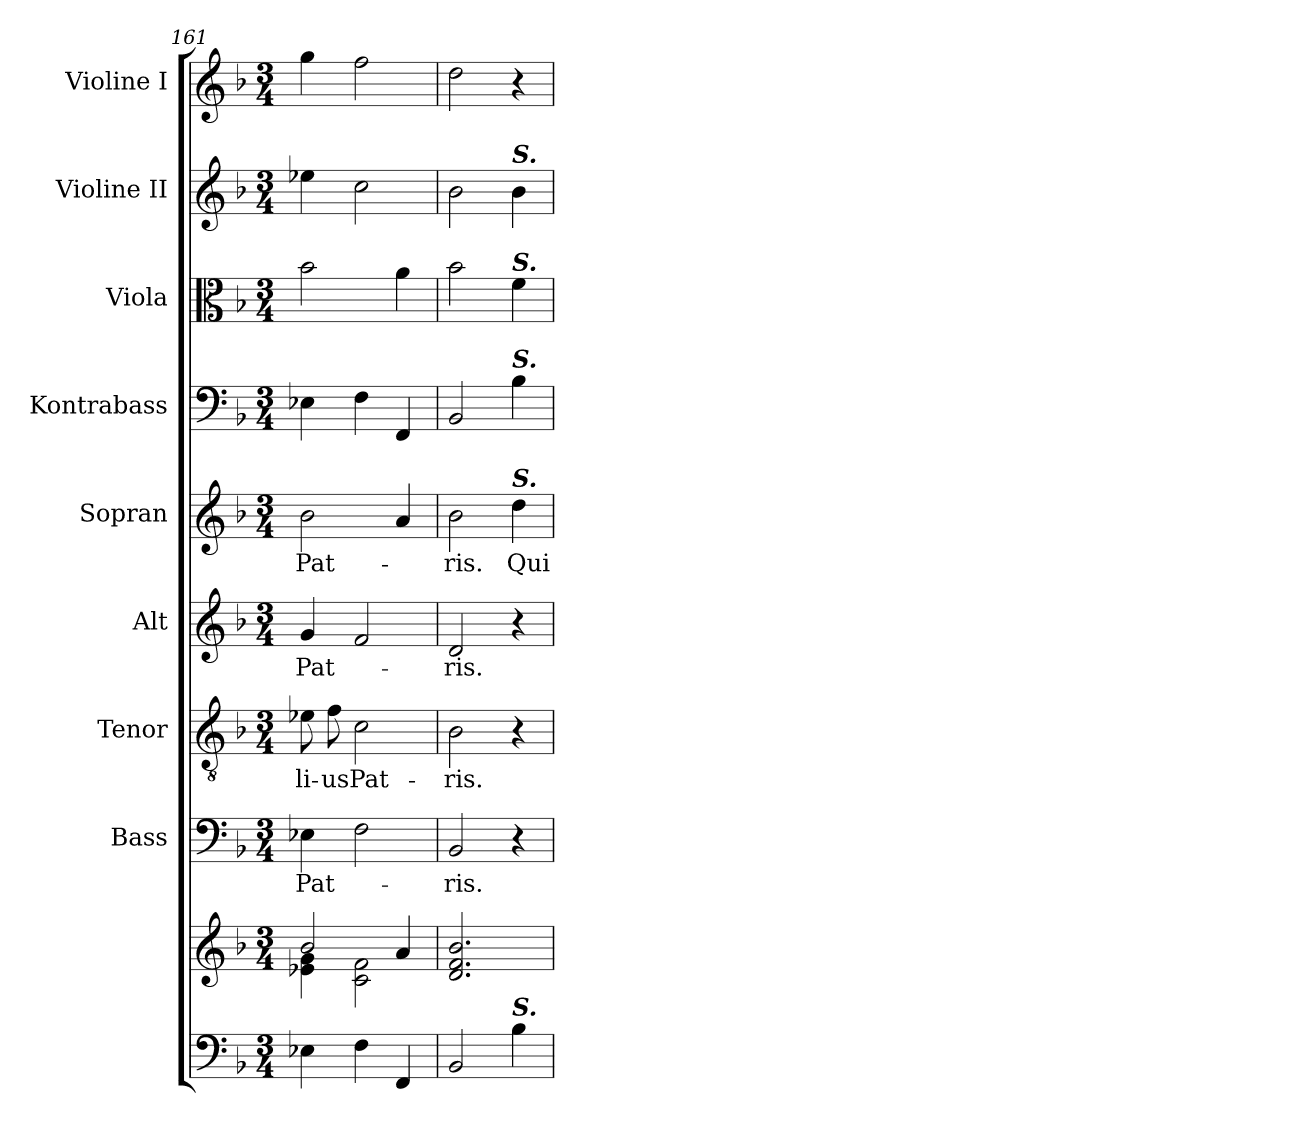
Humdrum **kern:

**kern	**kern	**kern	**text	**kern	**text	**kern	**text	**kern	**text	**kern	**kern	**kern	**kern
*part9	*part9	*part8	*part8	*part7	*part7	*part6	*part6	*part5	*part5	*part4	*part3	*part2	*part1
*staff10	*staff9	*staff8	*staff8	*staff7	*staff7	*staff6	*staff6	*staff5	*staff5	*staff4	*staff3	*staff2	*staff1
*	*	*I"Bass	*	*I"Tenor	*	*I"Alt	*	*I"Sopran	*	*I"Kontrabass	*I"Viola	*I"Violine II	*I"Violine I
*	*	*I'B.	*	*I'T.	*	*I'A.	*	*I'S.	*	*I'Kb.	*I'Vla.	*I'Vl. II	*I'Vl. I
*clefF4	*clefG2	*clefF4	*	*clefGv2	*	*clefG2	*	*clefG2	*	*clefF4	*clefC3	*clefG2	*clefG2
*	*	*	*	*	*	*	*	*	*	*ITrd7c12	*	*	*
*k[b-]	*k[b-]	*k[b-]	*	*k[b-]	*	*k[b-]	*	*k[b-]	*	*k[b-]	*k[b-]	*k[b-]	*k[b-]
*F:	*F:	*F:	*	*F:	*	*F:	*	*F:	*	*F:	*F:	*F:	*F:
*M3/4	*M3/4	*M3/4	*	*M3/4	*	*M3/4	*	*M3/4	*	*M3/4	*M3/4	*M3/4	*M3/4
=161	=161	=161	=161	=161	=161	=161	=161	=161	=161	=161	=161	=161	=161
*	*^	*	*	*	*	*	*	*	*	*	*	*	*
!	!	!	!	!LO:LY:b	!	!LO:LY:b	!	!LO:LY:b	!	!LO:LY:b	!	!	!	!
4E-X\	2b-/	4e-X\ 4g\	4E-X\	Pat-	8e-X\	-li-	4g/	Pat-	2b-\	Pat-	4EE-X\	2b-\	4ee-X\	4gg\
!	!	!	!	!	!	!LO:LY:b	!	!	!	!	!	!	!	!
.	.	.	.	.	8f\	-us	.	.	.	.	.	.	.	.
!	!	!	!	!	!	!LO:LY:b	!	!	!	!	!	!	!	!
4F\	.	2c\ 2f\	2F\	.	2c\	Pat-	2f/	.	.	.	4FF\	.	2cc\	2ff\
4FF/	4a/	.	.	.	.	.	.	.	4a/	.	4FFF/	4a\	.	.
*	*v	*v	*	*	*	*	*	*	*	*	*	*	*	*
=162	=162	=162	=162	=162	=162	=162	=162	=162	=162	=162	=162	=162	=162
!	!	!	!LO:LY:b	!	!LO:LY:b	!	!LO:LY:b	!	!LO:LY:b	!	!	!	!
2BB-/	2.d/ 2.f/ 2.b-/	2BB-/	-ris.	2B-\	-ris.	2d/	-ris.	2b-\	-ris.	2BBB-/	2b-\	2b-\	2dd\
!	!	!	!	!	!	!	!	!	!	!	!	!LO:TX:a:Bi:t=S.	!
!	!	!	!	!	!	!	!	!	!	!	!LO:TX:a:Bi:t=S.	!	!
!	!	!	!	!	!	!	!	!	!	!LO:TX:a:Bi:t=S.	!	!	!
!	!	!	!	!	!	!	!	!LO:TX:a:Bi:t=S.	!	!	!	!	!
!LO:TX:a:Bi:t=S.	!	!	!	!	!	!	!	!	!	!	!	!	!
!	!	!	!	!	!	!	!	!	!LO:LY:b	!	!	!	!
4B-\	.	4r	.	4r	.	4r	.	4dd\	Qui	4BB-\	4f\	4b-\	4r
=	=	=	=	=	=	=	=	=	=	=	=	=	=
*-	*-	*-	*-	*-	*-	*-	*-	*-	*-	*-	*-	*-	*-
